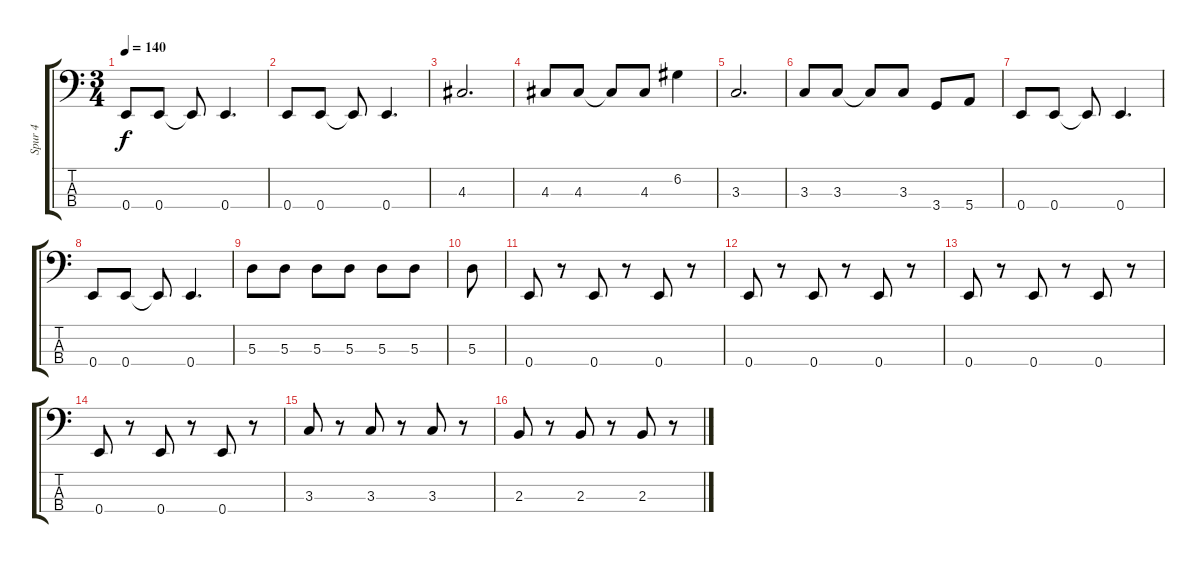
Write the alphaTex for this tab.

\track ("Spur 4" "Spur 4") {instrument electricbassfinger}
\staff {score tabs}
\tuning (G2 D2 A1 E1) {hide}
\ts (3 4)
\tempo 140
\clef f4
\ks c
0.4.8{dy f} 0.4.8 0.4{t}.8 0.4.4{d} |
0.4.8 0.4.8 0.4{t}.8 0.4.4{d} |
4.3.2{d} |
4.3.8 4.3.8 4.3{t}.8 4.3.8 6.2.4 |
3.3.2{d} |
3.3.8 3.3.8 3.3{t}.8 3.3.8 3.4.8 5.4.8 |
0.4.8 0.4.8 0.4{t}.8 0.4.4{d} |
0.4.8 0.4.8 0.4{t}.8 0.4.4{d} |
5.3.8 5.3.8 5.3.8 5.3.8 5.3.8 5.3.8 |
5.3.8 |
0.4.8 r.8 0.4.8 r.8 0.4.8 r.8 |
0.4.8 r.8 0.4.8 r.8 0.4.8 r.8 |
0.4.8 r.8 0.4.8 r.8 0.4.8 r.8 |
0.4.8 r.8 0.4.8 r.8 0.4.8 r.8 |
3.3.8 r.8 3.3.8 r.8 3.3.8 r.8 |
2.3.8 r.8 2.3.8 r.8 2.3.8 r.8
